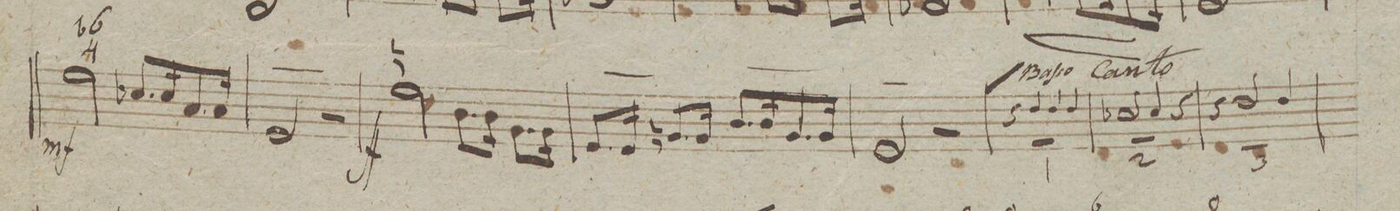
**kern	**fba	**dynam
*I"Organo	*	*
*clefF4	*	*
*k[]	*	*
*met(c|)	*	*
*M2/2	*	*
2G\	-6 4	mf
8.E-X/L	.	.
16E-/K	.	.
8.C/	.	.
16C/Jk	.	.
=88	=88	=88
2GG/	_	.
2r	.	.
=89	=89	=89
2G\	n	ff
8.D\L	.	.
16D\Jk	.	.
8.BB\L	.	.
16BB\Jk	.	.
=90	=90	=90
8.GG/L	_	.
16GG/Jk	.	.
8.BBn/L	x	.
16BB/Jk	.	.
8.D/L	_	.
16D/K	.	.
8.BB/	.	.
.	x	.
16BB/Jk	.	.
=91	=91	=91
2GG/	_	.
2r	x	.
=92	=92	=92
*^	*	*
*cue	*	*	*
4r	1r	.	.
4F/	.	.	.
4F/	.	.	.
4F/	.	.	.
=93	=93	=93	=93
2E-X/	1r	.	.
4E-/	.	.	.
4r	.	.	.
=94	=94	=94	=94
4r	1r	.	.
2F/	.	.	.
4F/	.	.	.
=95	=95	=95	=95
*-	*-	*-	*-
